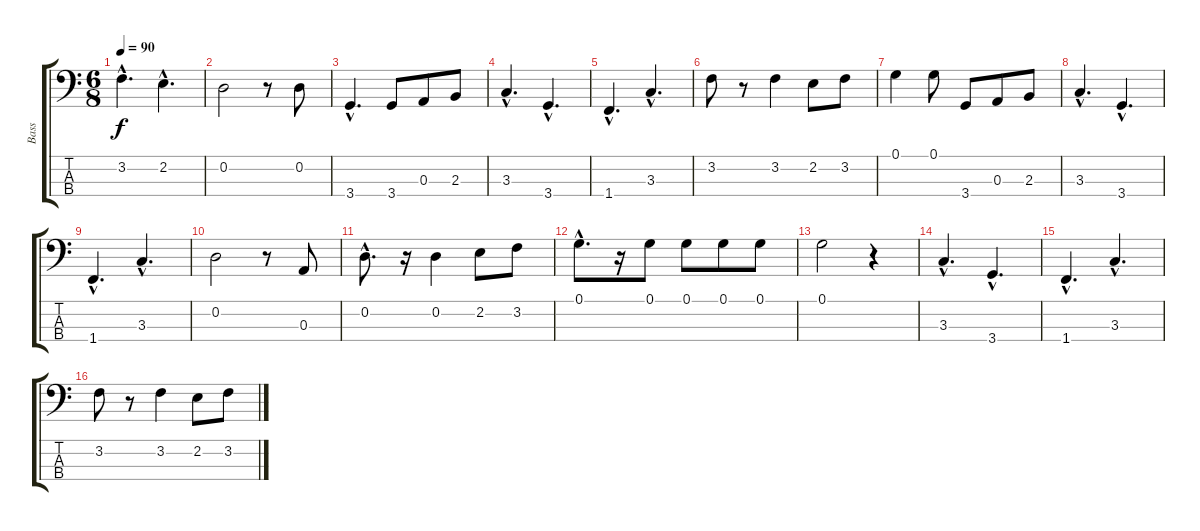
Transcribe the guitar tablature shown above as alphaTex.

\track ("Bass" "Bass") {instrument fretlessbass}
\staff {score tabs}
\tuning (G2 D2 A1 E1) {hide}
\ts (6 8)
\tempo 90
\clef f4
\ks c
3.2{hac}.4{d dy f} 2.2{hac}.4{d} |
0.2.2 r.8 0.2.8 |
3.4{hac}.4{d} 3.4.8 0.3.8 2.3.8 |
3.3{hac}.4{d} 3.4{hac}.4{d} |
1.4{hac}.4{d} 3.3{hac}.4{d} |
3.2.8 r.8 3.2.4 2.2.8 3.2.8 |
0.1.4 0.1.8 3.4.8 0.3.8 2.3.8 |
3.3{hac}.4{d} 3.4{hac}.4{d} |
1.4{hac}.4{d} 3.3{hac}.4{d} |
0.2.2 r.8 0.3.8 |
0.2{hac}.8{d} r.16 0.2.4 2.2.8 3.2.8 |
0.1{hac}.8{d} r.16 0.1.8 0.1.8 0.1.8 0.1.8 |
0.1.2 r.4 |
3.3{hac}.4{d} 3.4{hac}.4{d} |
1.4{hac}.4{d} 3.3{hac}.4{d} |
3.2.8 r.8 3.2.4 2.2.8 3.2.8
